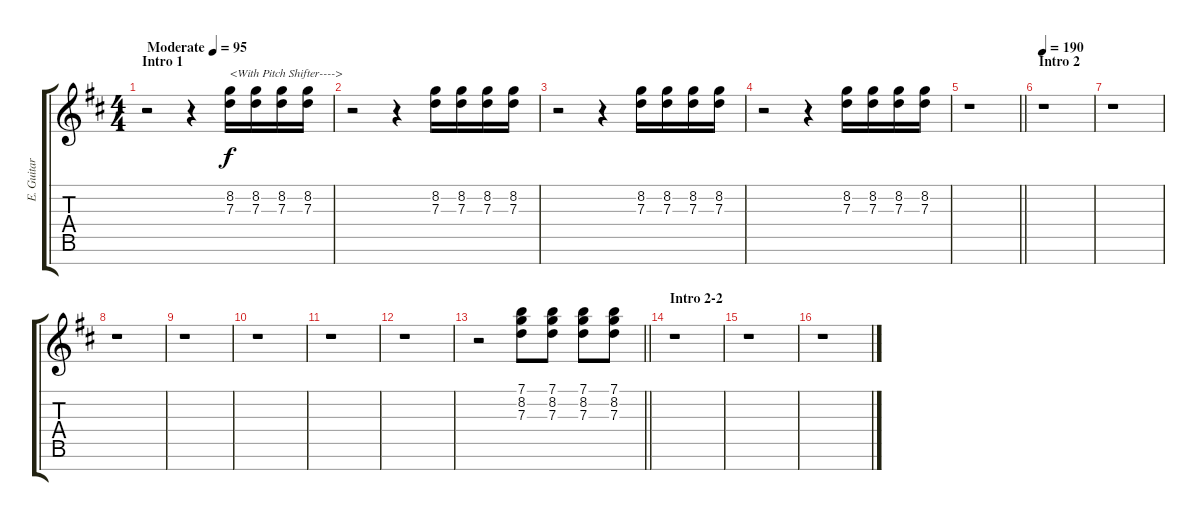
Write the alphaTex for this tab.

\track ("E. Guitar II" "E. Guitar ") {instrument overdrivenguitar}
\staff {score tabs}
\tuning (E4 B3 G3 D3 A2 E2 B1) {hide}
\ts (4 4)
\section ("" "Intro 1")
\tempo (95 "Moderate")
\clef g2
\ks d
r.2{dy f instrument overdrivenguitar} r.4 (8.2 7.3).16{txt "<With Pitch Shifter---->"} (8.2 7.3).16 (8.2 7.3).16 (8.2 7.3).16 |
r.2 r.4 (8.2 7.3).16 (8.2 7.3).16 (8.2 7.3).16 (8.2 7.3).16 |
r.2 r.4 (8.2 7.3).16 (8.2 7.3).16 (8.2 7.3).16 (8.2 7.3).16 |
r.2 r.4 (8.2 7.3).16 (8.2 7.3).16 (8.2 7.3).16 (8.2 7.3).16 |
\barLineRight lightlight
r.1 |
\section ("" "Intro 2")
\tempo 190
r.1 |
r.1 |
r.1 |
r.1 |
r.1 |
r.1 |
r.1 |
\barLineRight lightlight
r.2 (7.1 8.2 7.3).8 (7.1 8.2 7.3).8 (7.1 8.2 7.3).8 (7.1 8.2 7.3).8 |
\section ("" "Intro 2-2")
r.1 |
r.1 |
r.1
